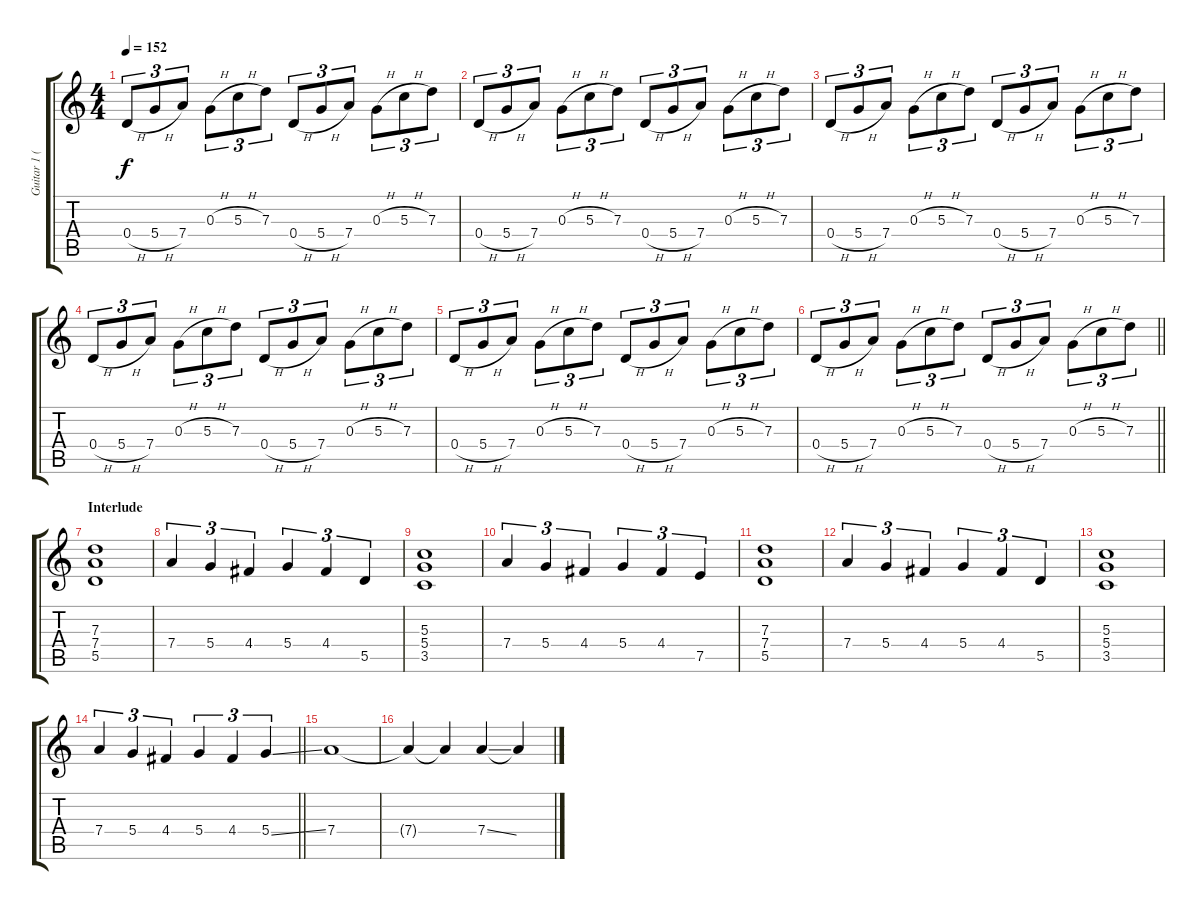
\track ("Guitar 1 (Drop D)" "Guitar 1 (") {instrument acousticguitarsteel}
\staff {score tabs}
\tuning (E4 B3 G3 D3 A2 D2) {hide}
\ts (4 4)
\tempo 152
\clef g2
\ks c
0.4{h}.8{tu (3 2) dy f} 5.4{h}.8{tu (3 2)} 7.4.8{tu (3 2)} 0.3{h}.8{tu (3 2)} 5.3{h}.8{tu (3 2)} 7.3.8{tu (3 2)} 0.4{h}.8{tu (3 2)} 5.4{h}.8{tu (3 2)} 7.4.8{tu (3 2)} 0.3{h}.8{tu (3 2)} 5.3{h}.8{tu (3 2)} 7.3.8{tu (3 2)} |
0.4{h}.8{tu (3 2)} 5.4{h}.8{tu (3 2)} 7.4.8{tu (3 2)} 0.3{h}.8{tu (3 2)} 5.3{h}.8{tu (3 2)} 7.3.8{tu (3 2)} 0.4{h}.8{tu (3 2)} 5.4{h}.8{tu (3 2)} 7.4.8{tu (3 2)} 0.3{h}.8{tu (3 2)} 5.3{h}.8{tu (3 2)} 7.3.8{tu (3 2)} |
0.4{h}.8{tu (3 2)} 5.4{h}.8{tu (3 2)} 7.4.8{tu (3 2)} 0.3{h}.8{tu (3 2)} 5.3{h}.8{tu (3 2)} 7.3.8{tu (3 2)} 0.4{h}.8{tu (3 2)} 5.4{h}.8{tu (3 2)} 7.4.8{tu (3 2)} 0.3{h}.8{tu (3 2)} 5.3{h}.8{tu (3 2)} 7.3.8{tu (3 2)} |
0.4{h}.8{tu (3 2)} 5.4{h}.8{tu (3 2)} 7.4.8{tu (3 2)} 0.3{h}.8{tu (3 2)} 5.3{h}.8{tu (3 2)} 7.3.8{tu (3 2)} 0.4{h}.8{tu (3 2)} 5.4{h}.8{tu (3 2)} 7.4.8{tu (3 2)} 0.3{h}.8{tu (3 2)} 5.3{h}.8{tu (3 2)} 7.3.8{tu (3 2)} |
0.4{h}.8{tu (3 2)} 5.4{h}.8{tu (3 2)} 7.4.8{tu (3 2)} 0.3{h}.8{tu (3 2)} 5.3{h}.8{tu (3 2)} 7.3.8{tu (3 2)} 0.4{h}.8{tu (3 2)} 5.4{h}.8{tu (3 2)} 7.4.8{tu (3 2)} 0.3{h}.8{tu (3 2)} 5.3{h}.8{tu (3 2)} 7.3.8{tu (3 2)} |
\barLineRight lightlight
0.4{h}.8{tu (3 2)} 5.4{h}.8{tu (3 2)} 7.4.8{tu (3 2)} 0.3{h}.8{tu (3 2)} 5.3{h}.8{tu (3 2)} 7.3.8{tu (3 2)} 0.4{h}.8{tu (3 2)} 5.4{h}.8{tu (3 2)} 7.4.8{tu (3 2)} 0.3{h}.8{tu (3 2)} 5.3{h}.8{tu (3 2)} 7.3.8{tu (3 2)} |
\section ("" "Interlude")
(7.3 7.4 5.5).1 |
7.4.4{tu (3 2)} 5.4.4{tu (3 2)} 4.4.4{tu (3 2)} 5.4.4{tu (3 2)} 4.4.4{tu (3 2)} 5.5.4{tu (3 2)} |
(5.3 5.4 3.5).1 |
7.4.4{tu (3 2)} 5.4.4{tu (3 2)} 4.4.4{tu (3 2)} 5.4.4{tu (3 2)} 4.4.4{tu (3 2)} 7.5.4{tu (3 2)} |
(7.3 7.4 5.5).1 |
7.4.4{tu (3 2)} 5.4.4{tu (3 2)} 4.4.4{tu (3 2)} 5.4.4{tu (3 2)} 4.4.4{tu (3 2)} 5.5.4{tu (3 2)} |
(5.3 5.4 3.5).1 |
\barLineRight lightlight
7.4.4{tu (3 2)} 5.4.4{tu (3 2)} 4.4.4{tu (3 2)} 5.4.4{tu (3 2)} 4.4.4{tu (3 2)} 5.4{ss}.4{tu (3 2)} |
7.4.1 |
7.4{t}.4 7.4{t}.4 7.4{ss}.4 7.4{t}.4
